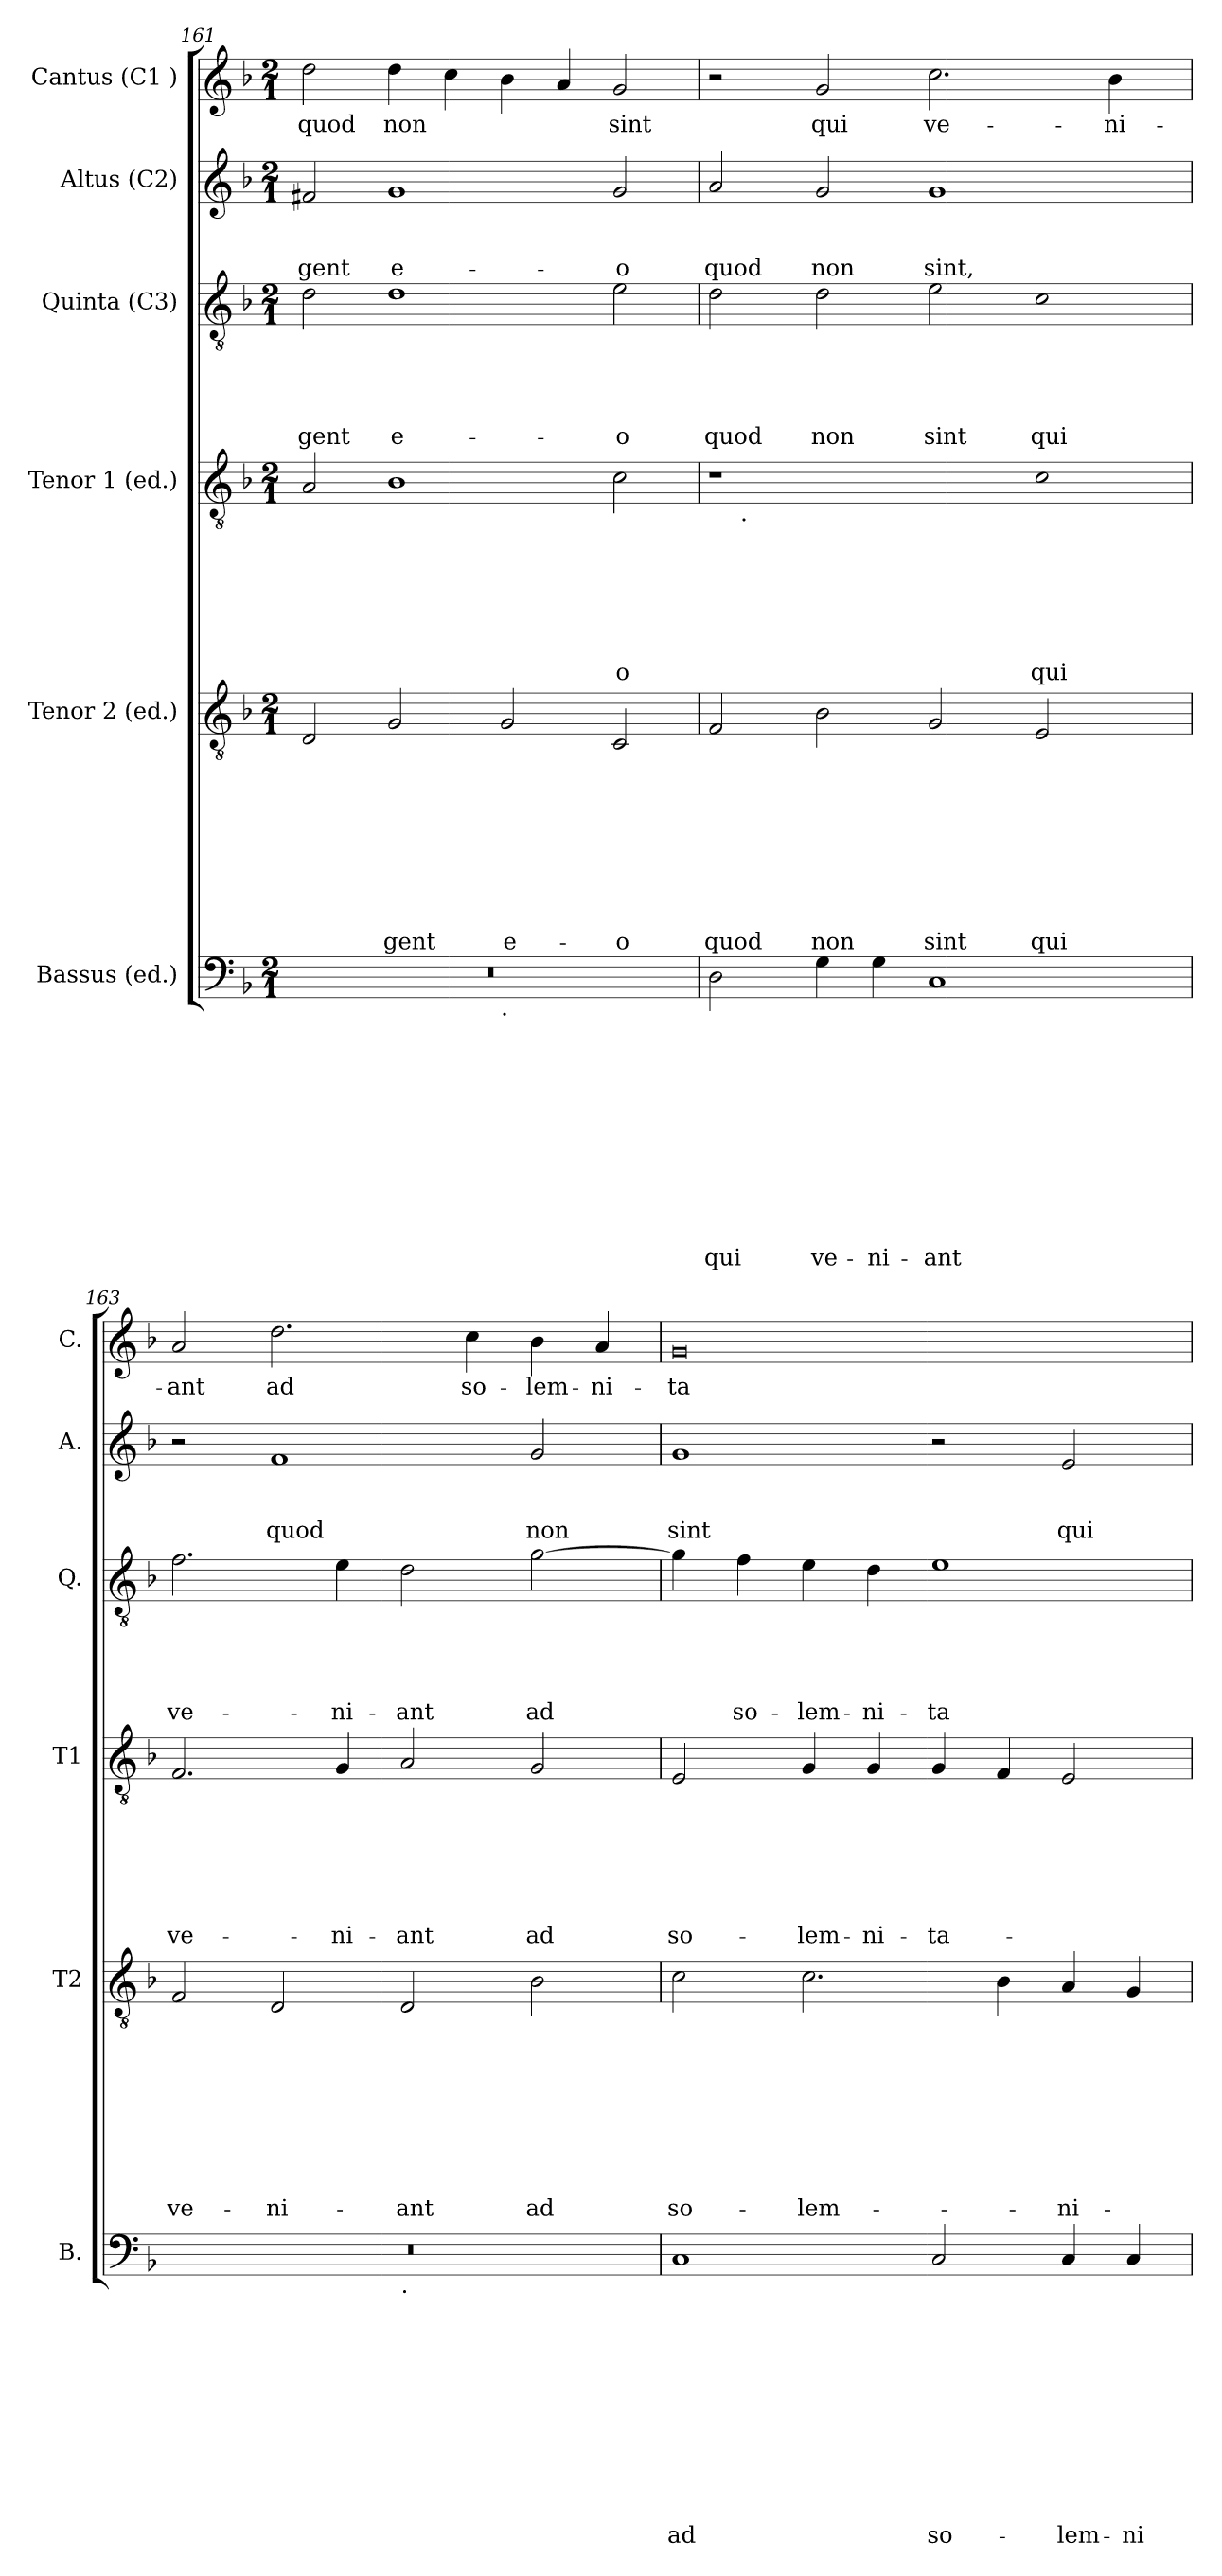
**kern	**text	**text	**text	**text	**text	**text	**text	**text	**text	**text	**text	**kern	**text	**text	**text	**text	**text	**text	**text	**text	**text	**kern	**text	**text	**text	**text	**text	**text	**text	**kern	**text	**text	**text	**text	**text	**kern	**text	**text	**text	**kern	**text
*part6	*part6	*part6	*part6	*part6	*part6	*part6	*part6	*part6	*part6	*part6	*part6	*part5	*part5	*part5	*part5	*part5	*part5	*part5	*part5	*part5	*part5	*part4	*part4	*part4	*part4	*part4	*part4	*part4	*part4	*part3	*part3	*part3	*part3	*part3	*part3	*part2	*part2	*part2	*part2	*part1	*part1
*staff6	*staff6	*staff6	*staff6	*staff6	*staff6	*staff6	*staff6	*staff6	*staff6	*staff6	*staff6	*staff5	*staff5	*staff5	*staff5	*staff5	*staff5	*staff5	*staff5	*staff5	*staff5	*staff4	*staff4	*staff4	*staff4	*staff4	*staff4	*staff4	*staff4	*staff3	*staff3	*staff3	*staff3	*staff3	*staff3	*staff2	*staff2	*staff2	*staff2	*staff1	*staff1
*I"Bassus (ed.)	*	*	*	*	*	*	*	*	*	*	*	*I"Tenor 2 (ed.)	*	*	*	*	*	*	*	*	*	*I"Tenor 1 (ed.)	*	*	*	*	*	*	*	*I"Quinta (C3)	*	*	*	*	*	*I"Altus (C2)	*	*	*	*I"Cantus (C1 )	*
*I'B.	*	*	*	*	*	*	*	*	*	*	*	*I'T2	*	*	*	*	*	*	*	*	*	*I'T1	*	*	*	*	*	*	*	*I'Q.	*	*	*	*	*	*I'A.	*	*	*	*I'C.	*
*clefF4	*	*	*	*	*	*	*	*	*	*	*	*clefGv2	*	*	*	*	*	*	*	*	*	*clefGv2	*	*	*	*	*	*	*	*clefGv2	*	*	*	*	*	*clefG2	*	*	*	*clefG2	*
*k[b-]	*	*	*	*	*	*	*	*	*	*	*	*k[b-]	*	*	*	*	*	*	*	*	*	*k[b-]	*	*	*	*	*	*	*	*k[b-]	*	*	*	*	*	*k[b-]	*	*	*	*k[b-]	*
*F:	*	*	*	*	*	*	*	*	*	*	*	*F:	*	*	*	*	*	*	*	*	*	*F:	*	*	*	*	*	*	*	*F:	*	*	*	*	*	*F:	*	*	*	*F:	*
*M2/1	*	*	*	*	*	*	*	*	*	*	*	*M2/1	*	*	*	*	*	*	*	*	*	*M2/1	*	*	*	*	*	*	*	*M2/1	*	*	*	*	*	*M2/1	*	*	*	*M2/1	*
=161	=161	=161	=161	=161	=161	=161	=161	=161	=161	=161	=161	=161	=161	=161	=161	=161	=161	=161	=161	=161	=161	=161	=161	=161	=161	=161	=161	=161	=161	=161	=161	=161	=161	=161	=161	=161	=161	=161	=161	=161	=161
!	!	!	!	!	!	!	!	!	!	!	!	!	!	!	!	!	!	!	!	!	!	!	!	!	!	!	!	!	!	!	!	!	!	!	!LO:LY:b	!	!	!	!LO:LY:b	!	!LO:LY:b
*^	*	*	*	*	*	*	*	*	*	*	*	*	*	*	*	*	*	*	*	*	*	*	*	*	*	*	*	*	*	*	*	*	*	*	*	*	*	*	*	*	*
0r	1ryy	.	.	.	.	.	.	.	.	.	.	.	2D/	.	.	.	.	.	.	.	.	.	2A/	.	.	.	.	.	.	.	2d\	.	.	.	.	-gent	2f#X/	.	.	-gent	2dd\	quod
!	!	!	!	!	!	!	!	!	!	!	!	!	!	!	!	!	!	!	!	!	!	!LO:LY:b	!	!	!	!	!	!	!	!	!	!	!	!	!	!LO:LY:b:rj	!	!	!	!LO:LY:b:rj	!	!LO:LY:b
.	.	.	.	.	.	.	.	.	.	.	.	.	2G/	.	.	.	.	.	.	.	.	-gent	1B-	.	.	.	.	.	.	.	1d	.	.	.	.	e-	1g	.	.	e-	4dd\	non
.	.	.	.	.	.	.	.	.	.	.	.	.	.	.	.	.	.	.	.	.	.	.	.	.	.	.	.	.	.	.	.	.	.	.	.	.	.	.	.	.	4cc\	.
!	!LO:TX:b:t=.	!	!	!	!	!	!	!	!	!	!	!	!	!	!	!	!	!	!	!	!	!	!	!	!	!	!	!	!	!	!	!	!	!	!	!	!	!	!	!	!	!
!	!	!	!	!	!	!	!	!	!	!	!	!	!	!	!	!	!	!	!	!	!	!LO:LY:b	!	!	!	!	!	!	!	!	!	!	!	!	!	!	!	!	!	!	!	!
.	1ryy	.	.	.	.	.	.	.	.	.	.	.	2G/	.	.	.	.	.	.	.	.	e-	.	.	.	.	.	.	.	.	.	.	.	.	.	.	.	.	.	.	4b-\	.
.	.	.	.	.	.	.	.	.	.	.	.	.	.	.	.	.	.	.	.	.	.	.	.	.	.	.	.	.	.	.	.	.	.	.	.	.	.	.	.	.	4a/	.
!	!	!	!	!	!	!	!	!	!	!	!	!	!	!	!	!	!	!	!	!	!	!LO:LY:b	!	!	!	!	!	!	!	!LO:LY:b	!	!	!	!	!	!LO:LY:b	!	!	!	!LO:LY:b	!	!LO:LY:b
.	.	.	.	.	.	.	.	.	.	.	.	.	2C/	.	.	.	.	.	.	.	.	-o	2c\	.	.	.	.	.	.	-o	2e\	.	.	.	.	-o	2g/	.	.	-o	2g/	sint
=162	=162	=162	=162	=162	=162	=162	=162	=162	=162	=162	=162	=162	=162	=162	=162	=162	=162	=162	=162	=162	=162	=162	=162	=162	=162	=162	=162	=162	=162	=162	=162	=162	=162	=162	=162	=162	=162	=162	=162	=162	=162	=162
!	!	!	!	!	!	!	!	!	!	!	!	!LO:LY:b	!	!	!	!	!	!	!	!	!	!LO:LY:b	!	!	!	!	!	!	!	!	!	!	!	!	!	!LO:LY:b	!	!	!	!LO:LY:b	!	!
*v	*v	*	*	*	*	*	*	*	*	*	*	*	*	*	*	*	*	*	*	*	*	*	*^	*	*	*	*	*	*	*	*	*	*	*	*	*	*	*	*	*	*	*
2D\	.	.	.	.	.	.	.	.	.	.	qui	2F/	.	.	.	.	.	.	.	.	quod	1r	16.ryy	.	.	.	.	.	.	.	2d\	.	.	.	.	quod	2a/	.	.	quod	2r	.
!	!	!	!	!	!	!	!	!	!	!	!	!	!	!	!	!	!	!	!	!	!	!	!LO:TX:b:t=.	!	!	!	!	!	!	!	!	!	!	!	!	!	!	!	!	!	!	!
.	.	.	.	.	.	.	.	.	.	.	.	.	.	.	.	.	.	.	.	.	.	.	1ryy	.	.	.	.	.	.	.	.	.	.	.	.	.	.	.	.	.	.	.
!	!	!	!	!	!	!	!	!	!	!	!LO:LY:b	!	!	!	!	!	!	!	!	!	!LO:LY:b	!	!	!	!	!	!	!	!	!	!	!	!	!	!	!LO:LY:b	!	!	!	!LO:LY:b	!	!LO:LY:b
4G\	.	.	.	.	.	.	.	.	.	.	ve-	2B-\	.	.	.	.	.	.	.	.	non	.	.	.	.	.	.	.	.	.	2d\	.	.	.	.	non	2g/	.	.	non	2g/	qui
!	!	!	!	!	!	!	!	!	!	!	!LO:LY:b	!	!	!	!	!	!	!	!	!	!	!	!	!	!	!	!	!	!	!	!	!	!	!	!	!	!	!	!	!	!	!
4G\	.	.	.	.	.	.	.	.	.	.	-ni-	.	.	.	.	.	.	.	.	.	.	.	.	.	.	.	.	.	.	.	.	.	.	.	.	.	.	.	.	.	.	.
!	!	!	!	!	!	!	!	!	!	!	!LO:LY:b:rj	!	!	!	!	!	!	!	!	!	!LO:LY:b	!	!	!	!	!	!	!	!	!	!	!	!	!	!	!LO:LY:b	!	!	!	!LO:LY:b	!	!LO:LY:b
1C	.	.	.	.	.	.	.	.	.	.	-ant	2G/	.	.	.	.	.	.	.	.	sint	2ryy	.	.	.	.	.	.	.	.	2e\	.	.	.	.	sint	1g	.	.	sint,	2.cc\	ve-
.	.	.	.	.	.	.	.	.	.	.	.	.	.	.	.	.	.	.	.	.	.	.	2ryy	.	.	.	.	.	.	.	.	.	.	.	.	.	.	.	.	.	.	.
!	!	!	!	!	!	!	!	!	!	!	!	!	!	!	!	!	!	!	!	!	!LO:LY:b	!	!	!	!	!	!	!	!	!LO:LY:b	!	!	!	!	!	!LO:LY:b	!	!	!	!	!	!
.	.	.	.	.	.	.	.	.	.	.	.	2E/	.	.	.	.	.	.	.	.	qui	2c\	.	.	.	.	.	.	.	qui	2c\	.	.	.	.	qui	.	.	.	.	.	.
.	.	.	.	.	.	.	.	.	.	.	.	.	.	.	.	.	.	.	.	.	.	.	4ryy	.	.	.	.	.	.	.	.	.	.	.	.	.	.	.	.	.	.	.
!	!	!	!	!	!	!	!	!	!	!	!	!	!	!	!	!	!	!	!	!	!	!	!	!	!	!	!	!	!	!	!	!	!	!	!	!	!	!	!	!	!	!LO:LY:b
.	.	.	.	.	.	.	.	.	.	.	.	.	.	.	.	.	.	.	.	.	.	.	.	.	.	.	.	.	.	.	.	.	.	.	.	.	.	.	.	.	4b-\	-ni-
.	.	.	.	.	.	.	.	.	.	.	.	.	.	.	.	.	.	.	.	.	.	.	8ryy	.	.	.	.	.	.	.	.	.	.	.	.	.	.	.	.	.	.	.
.	.	.	.	.	.	.	.	.	.	.	.	.	.	.	.	.	.	.	.	.	.	.	32ryy	.	.	.	.	.	.	.	.	.	.	.	.	.	.	.	.	.	.	.
=163	=163	=163	=163	=163	=163	=163	=163	=163	=163	=163	=163	=163	=163	=163	=163	=163	=163	=163	=163	=163	=163	=163	=163	=163	=163	=163	=163	=163	=163	=163	=163	=163	=163	=163	=163	=163	=163	=163	=163	=163	=163	=163
!	!	!	!	!	!	!	!	!	!	!	!	!	!	!	!	!	!	!	!	!	!LO:LY:b	!	!	!	!	!	!	!	!	!LO:LY:b	!	!	!	!	!	!LO:LY:b	!	!	!	!	!	!LO:LY:b
*^	*	*	*	*	*	*	*	*	*	*	*	*	*	*	*	*	*	*	*	*	*	*v	*v	*	*	*	*	*	*	*	*	*	*	*	*	*	*	*	*	*	*	*
0r	1ryy	.	.	.	.	.	.	.	.	.	.	.	2F/	.	.	.	.	.	.	.	.	ve-	2.F/	.	.	.	.	.	.	ve-	2.f\	.	.	.	.	ve-	2r	.	.	.	2a/	-ant
!	!	!	!	!	!	!	!	!	!	!	!	!	!	!	!	!	!	!	!	!	!	!LO:LY:b	!	!	!	!	!	!	!	!	!	!	!	!	!	!	!	!	!	!LO:LY:b	!	!LO:LY:b
.	.	.	.	.	.	.	.	.	.	.	.	.	2D/	.	.	.	.	.	.	.	.	-ni-	.	.	.	.	.	.	.	.	.	.	.	.	.	.	1f	.	.	quod	2.dd\	ad
!	!	!	!	!	!	!	!	!	!	!	!	!	!	!	!	!	!	!	!	!	!	!	!	!	!	!	!	!	!	!LO:LY:b	!	!	!	!	!	!LO:LY:b	!	!	!	!	!	!
.	.	.	.	.	.	.	.	.	.	.	.	.	.	.	.	.	.	.	.	.	.	.	4G/	.	.	.	.	.	.	-ni-	4e\	.	.	.	.	-ni-	.	.	.	.	.	.
!	!LO:TX:b:t=.	!	!	!	!	!	!	!	!	!	!	!	!	!	!	!	!	!	!	!	!	!	!	!	!	!	!	!	!	!	!	!	!	!	!	!	!	!	!	!	!	!
!	!	!	!	!	!	!	!	!	!	!	!	!	!	!	!	!	!	!	!	!	!	!LO:LY:b	!	!	!	!	!	!	!	!LO:LY:b:rj	!	!	!	!	!	!LO:LY:b:rj	!	!	!	!	!	!
.	1ryy	.	.	.	.	.	.	.	.	.	.	.	2D/	.	.	.	.	.	.	.	.	-ant	2A/	.	.	.	.	.	.	-ant	2d\	.	.	.	.	-ant	.	.	.	.	.	.
!	!	!	!	!	!	!	!	!	!	!	!	!	!	!	!	!	!	!	!	!	!	!	!	!	!	!	!	!	!	!	!	!	!	!	!	!	!	!	!	!	!	!LO:LY:b
.	.	.	.	.	.	.	.	.	.	.	.	.	.	.	.	.	.	.	.	.	.	.	.	.	.	.	.	.	.	.	.	.	.	.	.	.	.	.	.	.	4cc\	so-
!	!	!	!	!	!	!	!	!	!	!	!	!	!	!	!	!	!	!	!	!	!	!LO:LY:b	!	!	!	!	!	!	!	!LO:LY:b:rj	!	!	!	!	!	!LO:LY:b	!	!	!	!LO:LY:b	!	!LO:LY:b
.	.	.	.	.	.	.	.	.	.	.	.	.	2B-\	.	.	.	.	.	.	.	.	ad	2G/	.	.	.	.	.	.	ad	[>2g\	.	.	.	.	ad	2g/	.	.	non	4b-\	-lem-
!	!	!	!	!	!	!	!	!	!	!	!	!	!	!	!	!	!	!	!	!	!	!	!	!	!	!	!	!	!	!	!	!	!	!	!	!	!	!	!	!	!	!LO:LY:b:rj
.	.	.	.	.	.	.	.	.	.	.	.	.	.	.	.	.	.	.	.	.	.	.	.	.	.	.	.	.	.	.	.	.	.	.	.	.	.	.	.	.	4a/	-ni-
=164	=164	=164	=164	=164	=164	=164	=164	=164	=164	=164	=164	=164	=164	=164	=164	=164	=164	=164	=164	=164	=164	=164	=164	=164	=164	=164	=164	=164	=164	=164	=164	=164	=164	=164	=164	=164	=164	=164	=164	=164	=164	=164
!	!	!	!	!	!	!	!	!	!	!	!	!LO:LY:b	!	!	!	!	!	!	!	!	!	!LO:LY:b	!	!	!	!	!	!	!	!LO:LY:b:rj	!	!	!	!	!	!	!	!	!	!LO:LY:b	!	!LO:LY:b:rj
*v	*v	*	*	*	*	*	*	*	*	*	*	*	*	*	*	*	*	*	*	*	*	*	*	*	*	*	*	*	*	*	*	*	*	*	*	*	*	*	*	*	*	*
1C	.	.	.	.	.	.	.	.	.	.	ad	2c\	.	.	.	.	.	.	.	.	so-	2E/	.	.	.	.	.	.	so-	4g\]	.	.	.	.	.	1g	.	.	sint	0g	-ta-
!	!	!	!	!	!	!	!	!	!	!	!	!	!	!	!	!	!	!	!	!	!	!	!	!	!	!	!	!	!	!	!	!	!	!	!LO:LY:b	!	!	!	!	!	!
.	.	.	.	.	.	.	.	.	.	.	.	.	.	.	.	.	.	.	.	.	.	.	.	.	.	.	.	.	.	4f\	.	.	.	.	so-	.	.	.	.	.	.
!	!	!	!	!	!	!	!	!	!	!	!	!	!	!	!	!	!	!	!	!	!LO:LY:b	!	!	!	!	!	!	!	!LO:LY:b	!	!	!	!	!	!LO:LY:b	!	!	!	!	!	!
.	.	.	.	.	.	.	.	.	.	.	.	2.c\	.	.	.	.	.	.	.	.	-lem-	4G/	.	.	.	.	.	.	-lem-	4e\	.	.	.	.	-lem-	.	.	.	.	.	.
!	!	!	!	!	!	!	!	!	!	!	!	!	!	!	!	!	!	!	!	!	!	!	!	!	!	!	!	!	!LO:LY:b:rj	!	!	!	!	!	!LO:LY:b:rj	!	!	!	!	!	!
.	.	.	.	.	.	.	.	.	.	.	.	.	.	.	.	.	.	.	.	.	.	4G/	.	.	.	.	.	.	-ni-	4d\	.	.	.	.	-ni-	.	.	.	.	.	.
!	!	!	!	!	!	!	!	!	!	!	!LO:LY:b	!	!	!	!	!	!	!	!	!	!	!	!	!	!	!	!	!	!LO:LY:b:rj	!	!	!	!	!	!LO:LY:b	!	!	!	!	!	!
2C/	.	.	.	.	.	.	.	.	.	.	so-	.	.	.	.	.	.	.	.	.	.	4G/	.	.	.	.	.	.	-ta-	1e	.	.	.	.	-ta-	2r	.	.	.	.	.
.	.	.	.	.	.	.	.	.	.	.	.	4B-\	.	.	.	.	.	.	.	.	.	4F/	.	.	.	.	.	.	.	.	.	.	.	.	.	.	.	.	.	.	.
!	!	!	!	!	!	!	!	!	!	!	!LO:LY:b	!	!	!	!	!	!	!	!	!	!LO:LY:b	!	!	!	!	!	!	!	!	!	!	!	!	!	!	!	!	!	!LO:LY:b	!	!
4C/	.	.	.	.	.	.	.	.	.	.	-lem-	4A/	.	.	.	.	.	.	.	.	-ni-	2E/	.	.	.	.	.	.	.	.	.	.	.	.	.	2e/	.	.	qui	.	.
!	!	!	!	!	!	!	!	!	!	!	!LO:LY:b	!	!	!	!	!	!	!	!	!	!	!	!	!	!	!	!	!	!	!	!	!	!	!	!	!	!	!	!	!	!
4C/	.	.	.	.	.	.	.	.	.	.	-ni-	4G/	.	.	.	.	.	.	.	.	.	.	.	.	.	.	.	.	.	.	.	.	.	.	.	.	.	.	.	.	.
=	=	=	=	=	=	=	=	=	=	=	=	=	=	=	=	=	=	=	=	=	=	=	=	=	=	=	=	=	=	=	=	=	=	=	=	=	=	=	=	=	=
*-	*-	*-	*-	*-	*-	*-	*-	*-	*-	*-	*-	*-	*-	*-	*-	*-	*-	*-	*-	*-	*-	*-	*-	*-	*-	*-	*-	*-	*-	*-	*-	*-	*-	*-	*-	*-	*-	*-	*-	*-	*-
